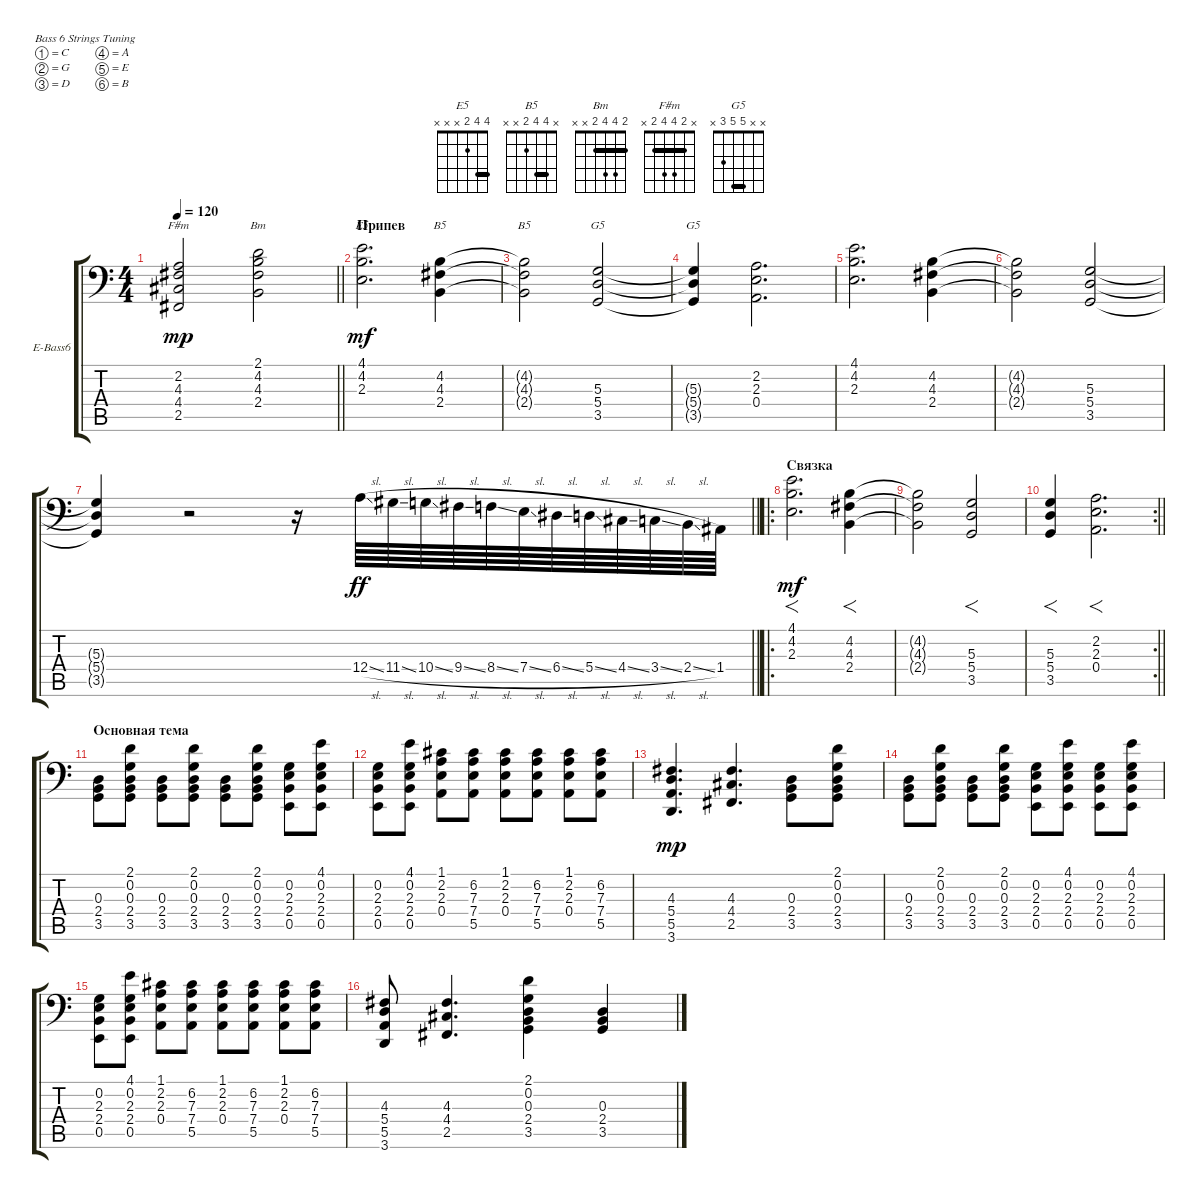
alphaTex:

\bracketExtendMode groupsimilarinstruments
\firstSystemTrackNameOrientation horizontal
\otherSystemsTrackNameOrientation horizontal
\track ("Electric Bass" "E-Bass6") {instrument electricbassfinger}
\staff {score tabs}
\tuning (C3 G2 D2 A1 E1 B0)
\chord ("E5" 4 4 2 x x x) {barre 4}
\chord ("B5" x 4 4 2 x x) {barre 4}
\chord ("Bm" 2 4 4 2 x x) {barre 2}
\chord ("F#m" x 2 4 4 2 x) {barre 2}
\chord ("G5" x x 5 5 3 x) {barre 5}
\ts (4 4)
\tempo 120
\clef f4
\barLineRight lightlight
\ks c
(2.2 4.3 4.4 2.5).2{ch "F#m" dy mp} (2.1 4.2 4.3 2.4).2{ch "Bm"} |
\section ("" "Припев")
(4.1 4.2 2.3).2{d ch "E5" dy mf} (4.2 4.3 2.4).4{ch "B5"} |
(4.2{t} 4.3{t} 2.4{t}).2{ch "B5"} (5.3 5.4 3.5).2{ch "G5"} |
(5.3{t} 5.4{t} 3.5{t}).4{ch "G5"} (2.2 2.3 0.4).2{d} |
(4.1 4.2 2.3).2{d} (4.2 4.3 2.4).4 |
(4.2{t} 4.3{t} 2.4{t}).2 (5.3 5.4 3.5).2 |
\barLineRight lightlight
(5.3{t} 5.4{t} 3.5{t}).4 r.2 r.16 12.4{sl}.64{dy ff} 11.4{sl}.64 10.4{sl}.64 9.4{sl}.64 8.4{sl}.64 7.4{sl}.64 6.4{sl}.64 5.4{sl}.64 4.4{sl}.64 3.4{sl}.64 2.4{sl}.64 1.4.64 |
\ro
\section ("" "Связка")
(4.1 4.2 2.3).2{f d dy mf} (4.2 4.3 2.4).4{f} |
(4.2{t} 4.3{t} 2.4{t}).2 (5.3 5.4 3.5).2{f} |
\rc 2
\barLineRight lightlight
(5.3 5.4 3.5).4{f} (2.2 2.3 0.4).2{f d} |
\section ("" "Основная тема")
(0.3 2.4 3.5).8 (2.1 0.2 0.3 2.4 3.5).8 (0.3 2.4 3.5).8 (2.1 0.2 0.3 2.4 3.5).8 (0.3 2.4 3.5).8 (2.1 0.2 0.3 2.4 3.5).8 (0.2 2.3 2.4 0.5).8 (4.1 0.2 2.3 2.4 0.5).8 |
(0.2 2.3 2.4 0.5).8 (4.1 0.2 2.3 2.4 0.5).8 (1.1 2.2 2.3 0.4).8 (6.2 7.3 7.4 5.5).8 (1.1 2.2 2.3 0.4).8 (6.2 7.3 7.4 5.5).8 (1.1 2.2 2.3 0.4).8 (6.2 7.3 7.4 5.5).8 |
(4.3 5.4 5.5 3.6).4{d dy mp} (4.3 4.4 2.5).4{d} (0.3 2.4 3.5).8 (2.1 0.2 0.3 2.4 3.5).8 |
(0.3 2.4 3.5).8 (2.1 0.2 0.3 2.4 3.5).8 (0.3 2.4 3.5).8 (2.1 0.2 0.3 2.4 3.5).8 (0.2 2.3 2.4 0.5).8 (4.1 0.2 2.3 2.4 0.5).8 (0.2 2.3 2.4 0.5).8 (4.1 0.2 2.3 2.4 0.5).8 |
(0.2 2.3 2.4 0.5).8 (4.1 0.2 2.3 2.4 0.5).8 (1.1 2.2 2.3 0.4).8 (6.2 7.3 7.4 5.5).8 (1.1 2.2 2.3 0.4).8 (6.2 7.3 7.4 5.5).8 (1.1 2.2 2.3 0.4).8 (6.2 7.3 7.4 5.5).8 |
(4.3 5.4 5.5 3.6).8 (4.3 4.4 2.5).4{d} (2.1 0.2 0.3 2.4 3.5).4 (0.3 2.4 3.5).4
